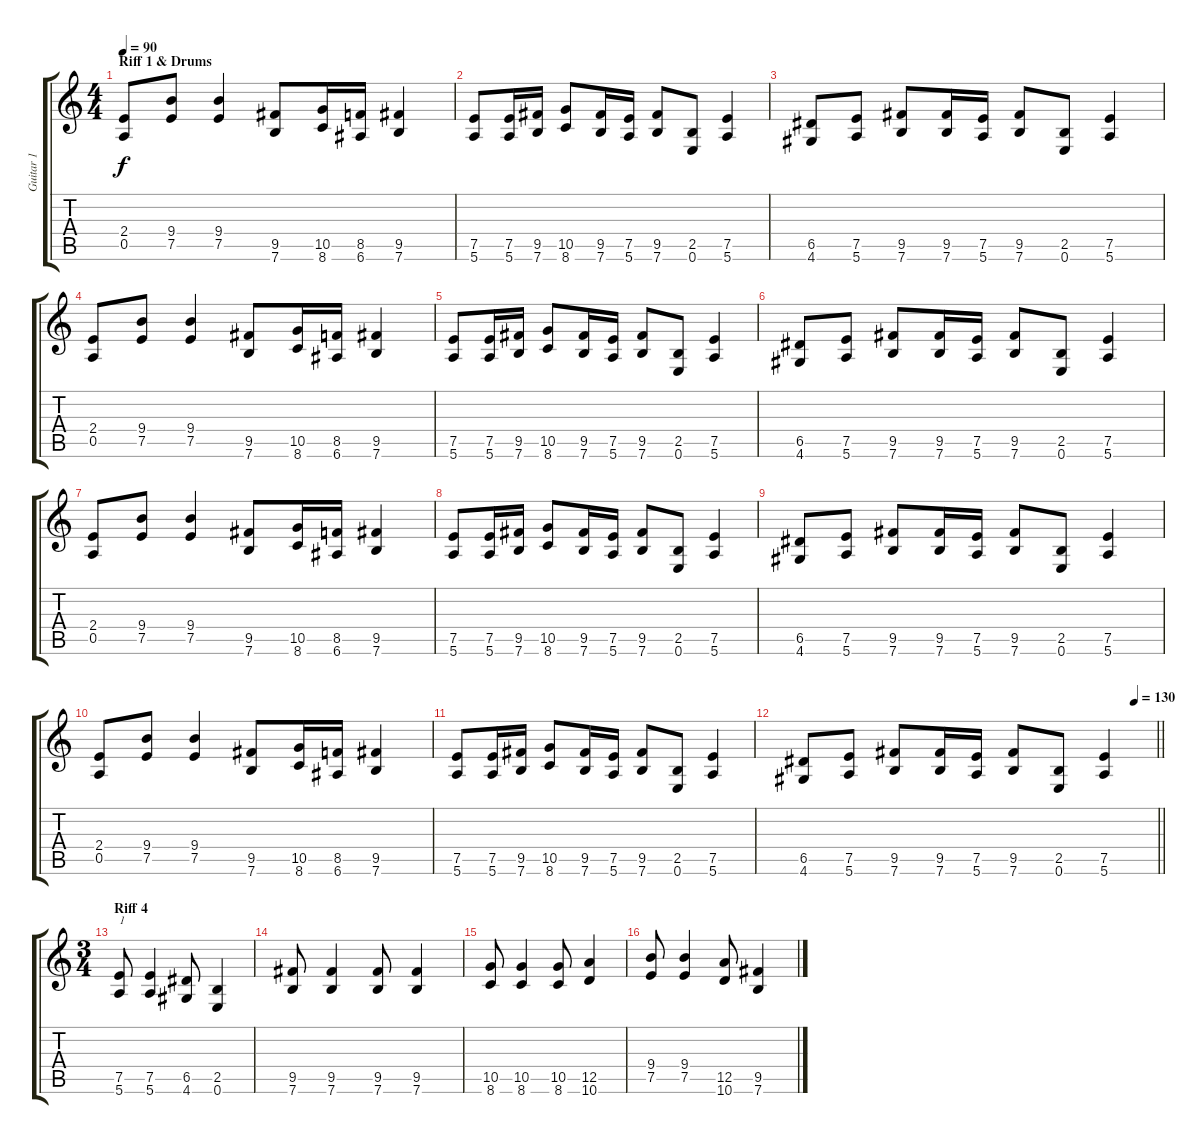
\track ("Guitar 1" "Guitar 1") {instrument distortionguitar}
\staff {score tabs}
\tuning (E4 B3 G3 D3 A2 E2) {hide}
\ts (4 4)
\section ("" "Riff 1 & Drums")
\tempo 90
\clef g2
\ks c
(2.4 0.5).8{dy f} (9.4 7.5).8 (9.4 7.5).4 (9.5 7.6).8 (10.5 8.6).16 (8.5 6.6).16 (9.5 7.6).4 |
(7.5 5.6).8 (7.5 5.6).16 (9.5 7.6).16 (10.5 8.6).8 (9.5 7.6).16 (7.5 5.6).16 (9.5 7.6).8 (2.5 0.6).8 (7.5 5.6).4 |
(6.5 4.6).8 (7.5 5.6).8 (9.5 7.6).8 (9.5 7.6).16 (7.5 5.6).16 (9.5 7.6).8 (2.5 0.6).8 (7.5 5.6).4 |
(2.4 0.5).8 (9.4 7.5).8 (9.4 7.5).4 (9.5 7.6).8 (10.5 8.6).16 (8.5 6.6).16 (9.5 7.6).4 |
(7.5 5.6).8 (7.5 5.6).16 (9.5 7.6).16 (10.5 8.6).8 (9.5 7.6).16 (7.5 5.6).16 (9.5 7.6).8 (2.5 0.6).8 (7.5 5.6).4 |
(6.5 4.6).8 (7.5 5.6).8 (9.5 7.6).8 (9.5 7.6).16 (7.5 5.6).16 (9.5 7.6).8 (2.5 0.6).8 (7.5 5.6).4 |
(2.4 0.5).8 (9.4 7.5).8 (9.4 7.5).4 (9.5 7.6).8 (10.5 8.6).16 (8.5 6.6).16 (9.5 7.6).4 |
(7.5 5.6).8 (7.5 5.6).16 (9.5 7.6).16 (10.5 8.6).8 (9.5 7.6).16 (7.5 5.6).16 (9.5 7.6).8 (2.5 0.6).8 (7.5 5.6).4 |
(6.5 4.6).8 (7.5 5.6).8 (9.5 7.6).8 (9.5 7.6).16 (7.5 5.6).16 (9.5 7.6).8 (2.5 0.6).8 (7.5 5.6).4 |
(2.4 0.5).8 (9.4 7.5).8 (9.4 7.5).4 (9.5 7.6).8 (10.5 8.6).16 (8.5 6.6).16 (9.5 7.6).4 |
(7.5 5.6).8 (7.5 5.6).16 (9.5 7.6).16 (10.5 8.6).8 (9.5 7.6).16 (7.5 5.6).16 (9.5 7.6).8 (2.5 0.6).8 (7.5 5.6).4 |
\tempo (130 0.9375)
\barLineRight lightlight
(6.5 4.6).8 (7.5 5.6).8 (9.5 7.6).8 (9.5 7.6).16 (7.5 5.6).16 (9.5 7.6).8 (2.5 0.6).8 (7.5 5.6).4 |
\ts (3 4)
\section ("" "Riff 4")
(7.5 5.6).8{txt "1"} (7.5 5.6).4 (6.5 4.6).8 (2.5 0.6).4 |
(9.5 7.6).8 (9.5 7.6).4 (9.5 7.6).8 (9.5 7.6).4 |
(10.5 8.6).8 (10.5 8.6).4 (10.5 8.6).8 (12.5 10.6).4 |
(9.4 7.5).8 (9.4 7.5).4 (12.5 10.6).8 (9.5 7.6).4
